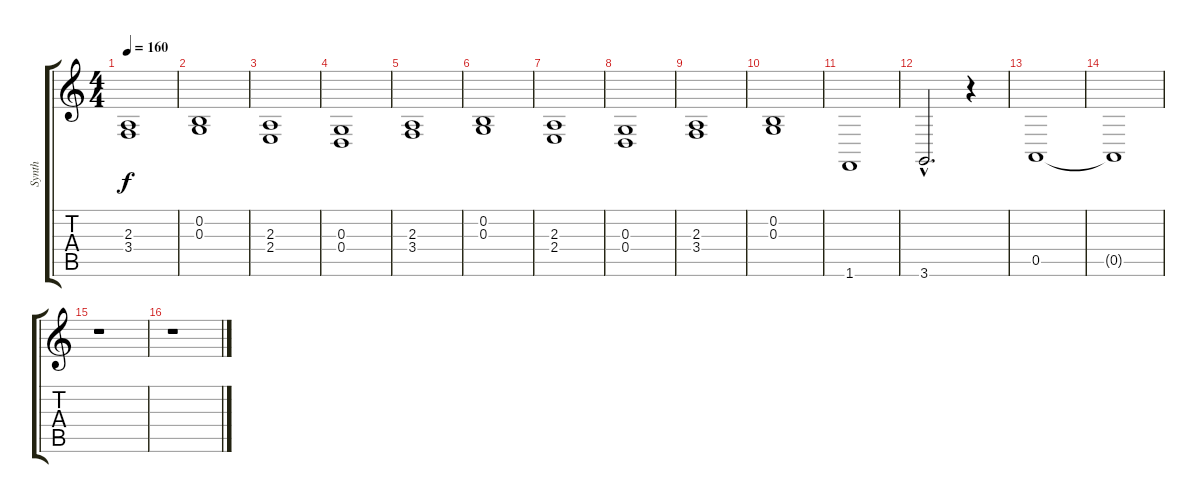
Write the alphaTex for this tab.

\track ("Synth" "Synth") {instrument stringensemble1}
\staff {score tabs}
\tuning (E4 B3 G3 D3 A2 E2) {hide}
\ts (4 4)
\tempo 160
\clef g2
\ks c
(2.3 3.4).1{dy f} |
(0.2 0.3).1 |
(2.3 2.4).1 |
(0.3 0.4).1 |
(2.3 3.4).1 |
(0.2 0.3).1 |
(2.3 2.4).1 |
(0.3 0.4).1 |
(2.3 3.4).1 |
(0.2 0.3).1 |
1.6.1 |
3.6{hac}.2{d} r.4 |
0.5.1 |
0.5{t}.1 |
r.1 |
r.1
